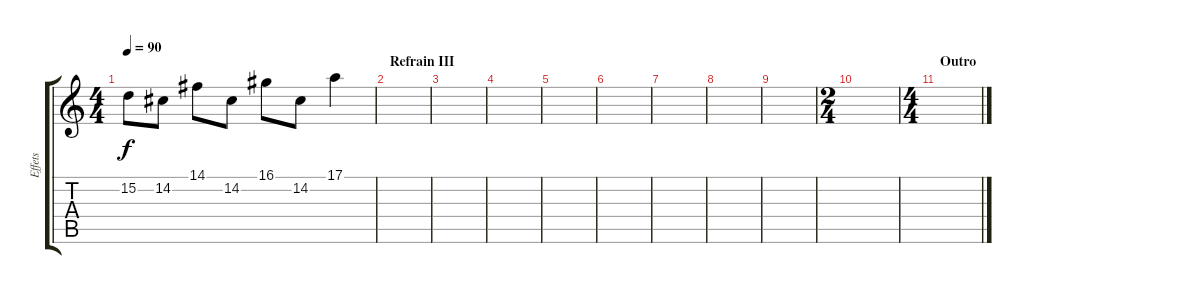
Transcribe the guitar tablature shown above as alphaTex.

\track ("Effets" "Effets") {instrument electricpiano1}
\staff {score tabs}
\tuning (E4 B3 G3 D3 A2 E2) {hide}
\ts (4 4)
\tempo 90
\clef g2
\ks c
15.2.8{dy f} 14.2.8 14.1.8 14.2.8 16.1.8 14.2.8 17.1.4 |
\section ("" "Refrain III")
|
|
|
|
|
|
|
|
\ts (2 4)
|
\ts (4 4)
\section ("" "Outro")
